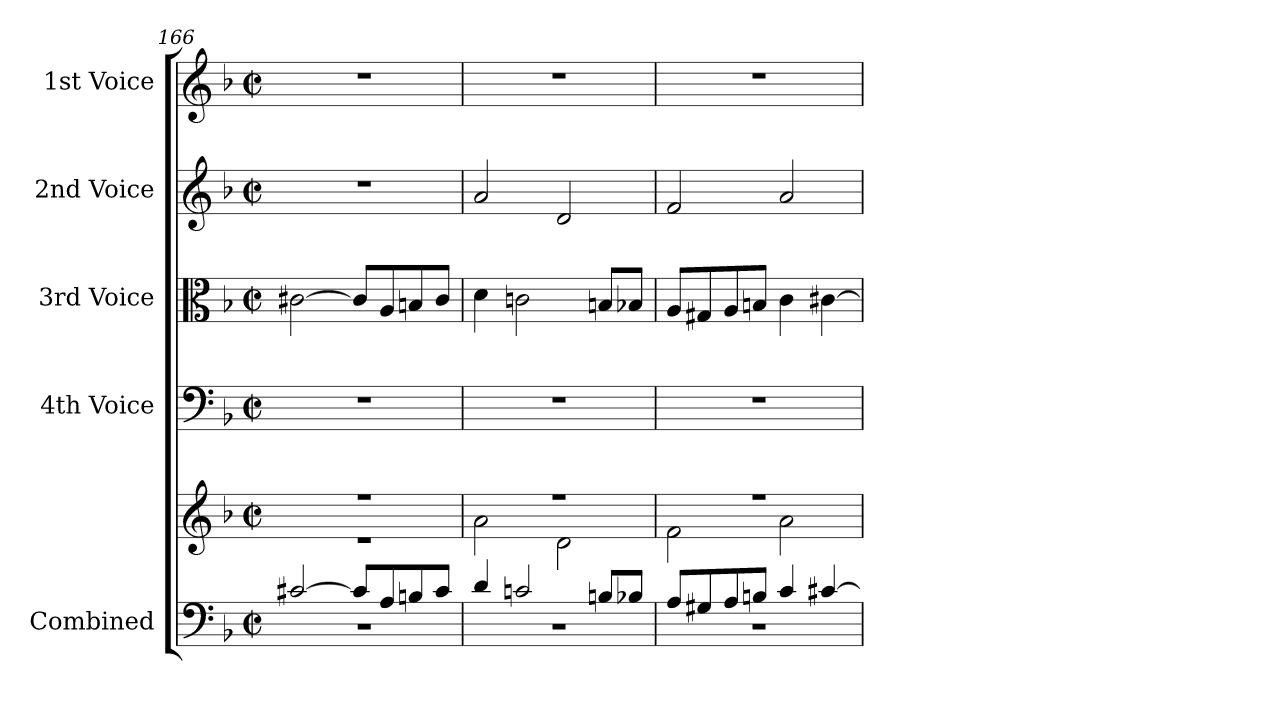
**kern	**kern	**kern	**kern	**kern	**kern
*part5	*part5	*part4	*part3	*part2	*part1
*staff6	*staff5	*staff4	*staff3	*staff2	*staff1
*I"Combined	*	*I"4th Voice	*I"3rd Voice	*I"2nd Voice	*I"1st Voice
*clefF4	*clefG2	*clefF4	*clefC3	*clefG2	*clefG2
*k[b-]	*k[b-]	*k[b-]	*k[b-]	*k[b-]	*k[b-]
*M2/2	*M2/2	*M2/2	*M2/2	*M2/2	*M2/2
*met(c|)	*met(c|)	*met(c|)	*met(c|)	*met(c|)	*met(c|)
=166	=166	=166	=166	=166	=166
*^	*^	*	*	*	*
[2c#X/	1r	1r	1r	1r	[2c#X\	1r	1r
8c#/L]	.	.	.	.	8c#/L]	.	.
8A/	.	.	.	.	8A/	.	.
8Bn/	.	.	.	.	8Bn/	.	.
8c#/J	.	.	.	.	8c#/J	.	.
=167	=167	=167	=167	=167	=167	=167	=167
4d/	1r	1r	2a\	1r	4d\	2a/	1r
2cn/	.	.	.	.	2cn\	.	.
.	.	.	2d\	.	.	2d/	.
8Bn/L	.	.	.	.	8Bn/L	.	.
8B-X/J	.	.	.	.	8B-X/J	.	.
=168	=168	=168	=168	=168	=168	=168	=168
8A/L	1r	1r	2f\	1r	8A/L	2f/	1r
8G#X/	.	.	.	.	8G#X/	.	.
8A/	.	.	.	.	8A/	.	.
8Bn/J	.	.	.	.	8Bn/J	.	.
4c/	.	.	2a\	.	4c\	2a/	.
[4c#X/	.	.	.	.	[4c#X\	.	.
*v	*v	*	*	*	*	*	*
*	*v	*v	*	*	*	*
=	=	=	=	=	=
*-	*-	*-	*-	*-	*-
